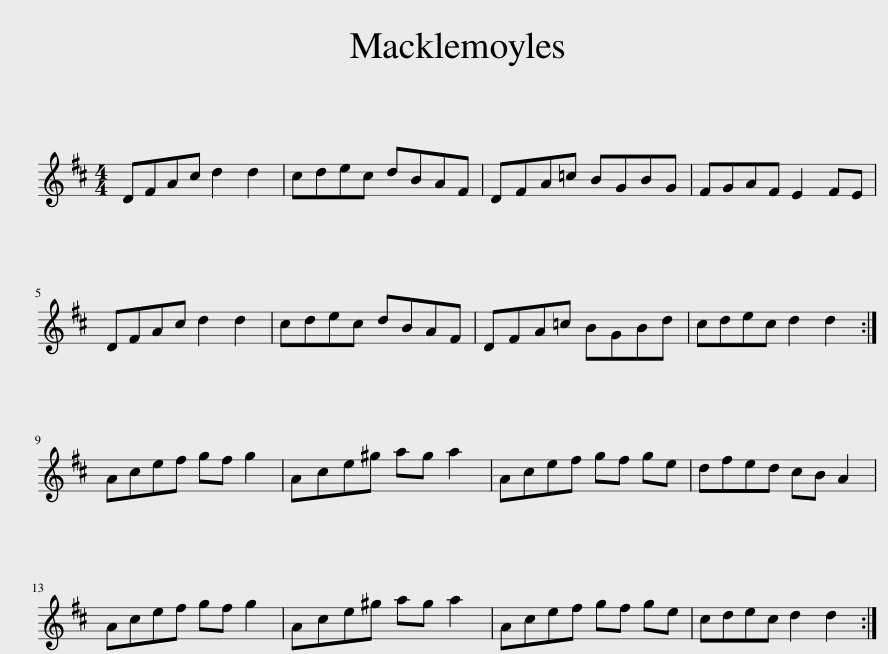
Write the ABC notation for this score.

X:1
L:1/8
M:4/4
I:linebreak $
K:D
V:1 treble
V:1
 DFAc d2 d2 | cdec dBAF | DFA=c BGBG | FGAF E2 FE |$ DFAc d2 d2 | %5
 cdec dBAF | DFA=c BGBd | cdec d2 d2 :|$ Acef gf g2 | Ace^g ag a2 | %10
 Acef gf ge | dfed cB A2 |$ Acef gf g2 | Ace^g ag a2 | Acef gf ge | %15
 cdec d2 d2 :| %16
